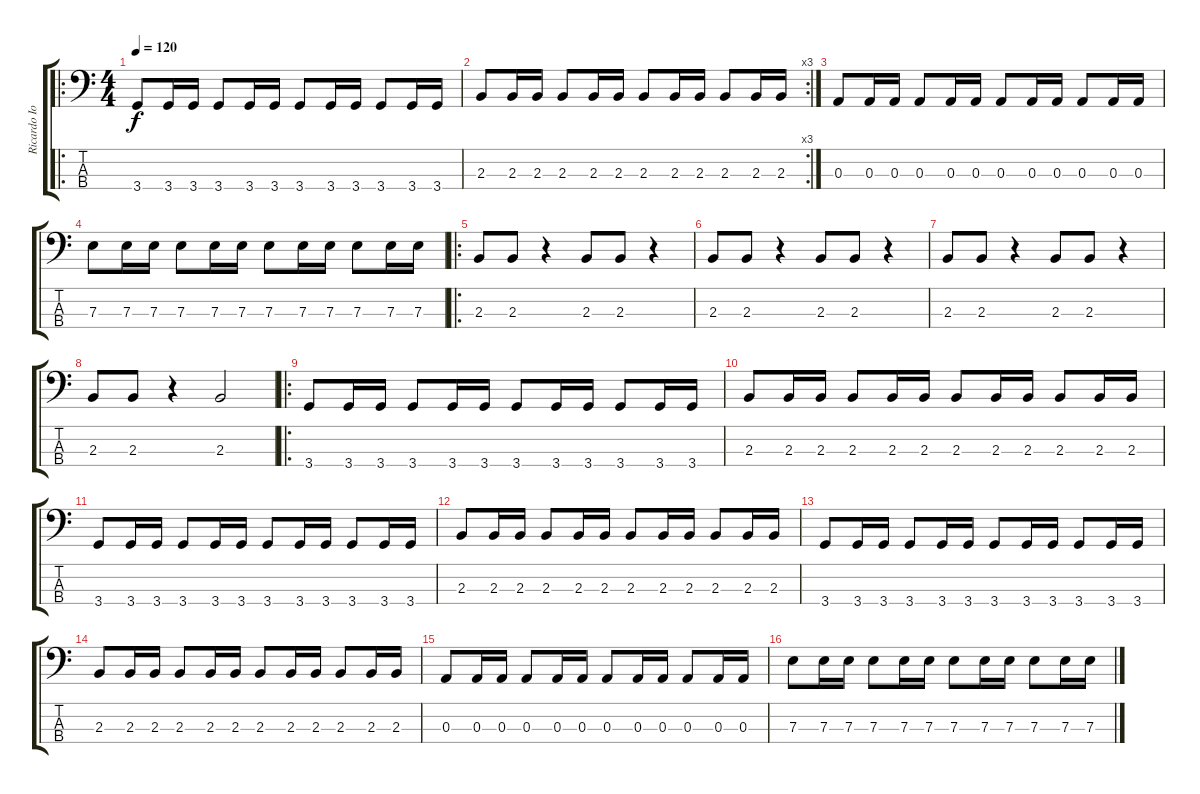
\track ("Ricardo Iorio" "Ricardo Io") {instrument electricbassfinger}
\staff {score tabs}
\tuning (G2 D2 A1 E1) {hide}
\ro
\ts (4 4)
\tempo 120
\clef f4
\ks c
3.4.8{dy f} 3.4.16 3.4.16 3.4.8 3.4.16 3.4.16 3.4.8 3.4.16 3.4.16 3.4.8 3.4.16 3.4.16 |
\rc 3
2.3.8 2.3.16 2.3.16 2.3.8 2.3.16 2.3.16 2.3.8 2.3.16 2.3.16 2.3.8 2.3.16 2.3.16 |
0.3.8 0.3.16 0.3.16 0.3.8 0.3.16 0.3.16 0.3.8 0.3.16 0.3.16 0.3.8 0.3.16 0.3.16 |
7.3.8 7.3.16 7.3.16 7.3.8 7.3.16 7.3.16 7.3.8 7.3.16 7.3.16 7.3.8 7.3.16 7.3.16 |
\ro
2.3.8 2.3.8 r.4 2.3.8 2.3.8 r.4 |
2.3.8 2.3.8 r.4 2.3.8 2.3.8 r.4 |
2.3.8 2.3.8 r.4 2.3.8 2.3.8 r.4 |
2.3.8 2.3.8 r.4 2.3.2 |
\ro
3.4.8 3.4.16 3.4.16 3.4.8 3.4.16 3.4.16 3.4.8 3.4.16 3.4.16 3.4.8 3.4.16 3.4.16 |
2.3.8 2.3.16 2.3.16 2.3.8 2.3.16 2.3.16 2.3.8 2.3.16 2.3.16 2.3.8 2.3.16 2.3.16 |
3.4.8 3.4.16 3.4.16 3.4.8 3.4.16 3.4.16 3.4.8 3.4.16 3.4.16 3.4.8 3.4.16 3.4.16 |
2.3.8 2.3.16 2.3.16 2.3.8 2.3.16 2.3.16 2.3.8 2.3.16 2.3.16 2.3.8 2.3.16 2.3.16 |
3.4.8 3.4.16 3.4.16 3.4.8 3.4.16 3.4.16 3.4.8 3.4.16 3.4.16 3.4.8 3.4.16 3.4.16 |
2.3.8 2.3.16 2.3.16 2.3.8 2.3.16 2.3.16 2.3.8 2.3.16 2.3.16 2.3.8 2.3.16 2.3.16 |
0.3.8 0.3.16 0.3.16 0.3.8 0.3.16 0.3.16 0.3.8 0.3.16 0.3.16 0.3.8 0.3.16 0.3.16 |
7.3.8 7.3.16 7.3.16 7.3.8 7.3.16 7.3.16 7.3.8 7.3.16 7.3.16 7.3.8 7.3.16 7.3.16
